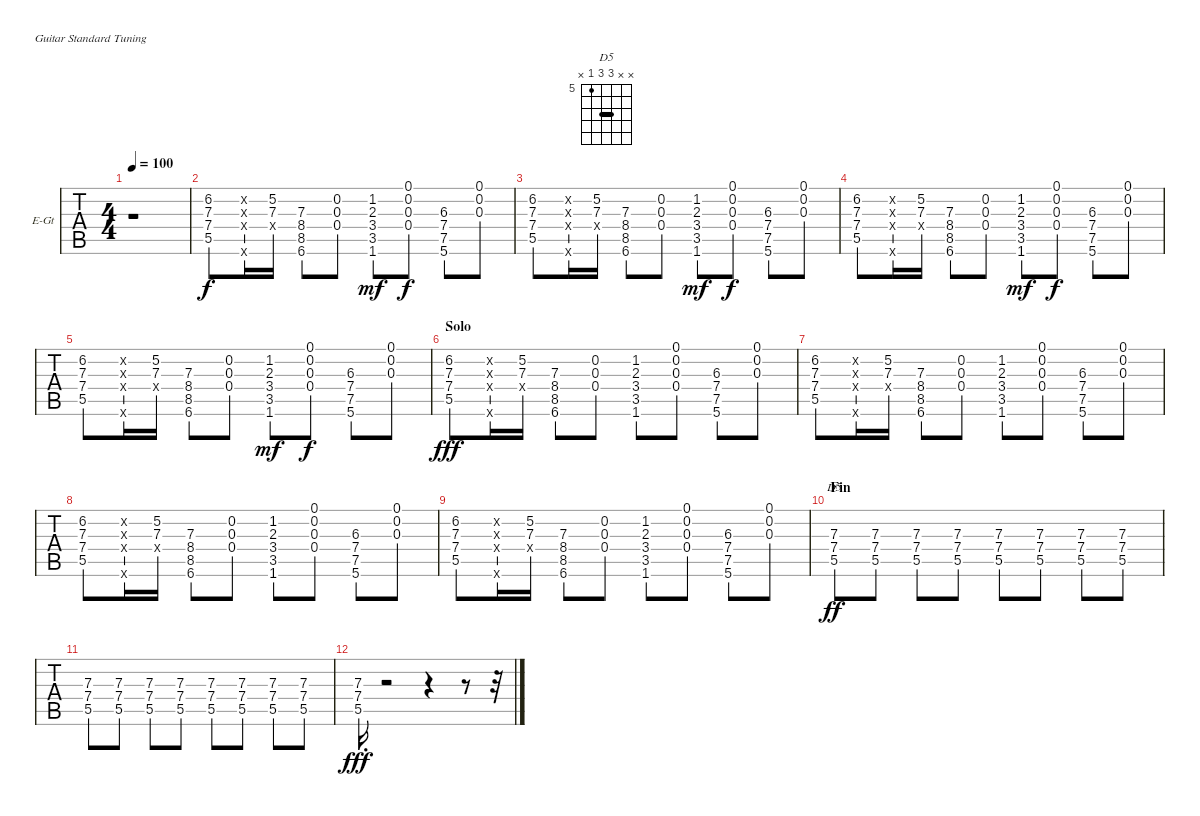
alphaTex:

\bracketExtendMode groupsimilarinstruments
\firstSystemTrackNameOrientation horizontal
\otherSystemsTrackNameOrientation horizontal
\track ("Guitare Sat 2" "E-Gt") {instrument distortionguitar}
\staff {tabs}
\tuning (E4 B3 G3 D3 A2 E2)
\chord ("D5" x x 7 7 5 x) {firstfret 5 showfingering false barre 7}
\ts (4 4)
\tempo 100
\clef g2
\ks c
r.1{dy f} |
(6.2 7.3 7.4 5.5).8 (0.2{x} 0.3{x} 0.4{x} 0.6{x}).16 (5.2 7.3 0.4{x}).16 (7.3 8.4 8.5 6.6).8 (0.2 0.3 0.4).8 (1.2 2.3 3.4 3.5 1.6).8{dy mf} (0.1 0.2 0.3 0.4).8{dy f} (6.3 7.4 7.5 5.6).8 (0.1 0.2 0.3).8 |
(6.2 7.3 7.4 5.5).8 (0.2{x} 0.3{x} 0.4{x} 0.6{x}).16 (5.2 7.3 0.4{x}).16 (7.3 8.4 8.5 6.6).8 (0.2 0.3 0.4).8 (1.2 2.3 3.4 3.5 1.6).8{dy mf} (0.1 0.2 0.3 0.4).8{dy f} (6.3 7.4 7.5 5.6).8 (0.1 0.2 0.3).8 |
(6.2 7.3 7.4 5.5).8 (0.2{x} 0.3{x} 0.4{x} 0.6{x}).16 (5.2 7.3 0.4{x}).16 (7.3 8.4 8.5 6.6).8 (0.2 0.3 0.4).8 (1.2 2.3 3.4 3.5 1.6).8{dy mf} (0.1 0.2 0.3 0.4).8{dy f} (6.3 7.4 7.5 5.6).8 (0.1 0.2 0.3).8 |
(6.2 7.3 7.4 5.5).8 (0.2{x} 0.3{x} 0.4{x} 0.6{x}).16 (5.2 7.3 0.4{x}).16 (7.3 8.4 8.5 6.6).8 (0.2 0.3 0.4).8 (1.2 2.3 3.4 3.5 1.6).8{dy mf} (0.1 0.2 0.3 0.4).8{dy f} (6.3 7.4 7.5 5.6).8 (0.1 0.2 0.3).8 |
\section ("" "Solo")
(6.2 7.3 7.4 5.5).8{dy fff} (0.2{x} 0.3{x} 0.4{x} 0.6{x}).16 (5.2 7.3 0.4{x}).16 (7.3 8.4 8.5 6.6).8 (0.2 0.3 0.4).8 (1.2 2.3 3.4 3.5 1.6).8 (0.1 0.2 0.3 0.4).8 (6.3 7.4 7.5 5.6).8 (0.1 0.2 0.3).8 |
(6.2 7.3 7.4 5.5).8 (0.2{x} 0.3{x} 0.4{x} 0.6{x}).16 (5.2 7.3 0.4{x}).16 (7.3 8.4 8.5 6.6).8 (0.2 0.3 0.4).8 (1.2 2.3 3.4 3.5 1.6).8 (0.1 0.2 0.3 0.4).8 (6.3 7.4 7.5 5.6).8 (0.1 0.2 0.3).8 |
(6.2 7.3 7.4 5.5).8 (0.2{x} 0.3{x} 0.4{x} 0.6{x}).16 (5.2 7.3 0.4{x}).16 (7.3 8.4 8.5 6.6).8 (0.2 0.3 0.4).8 (1.2 2.3 3.4 3.5 1.6).8 (0.1 0.2 0.3 0.4).8 (6.3 7.4 7.5 5.6).8 (0.1 0.2 0.3).8 |
(6.2 7.3 7.4 5.5).8 (0.2{x} 0.3{x} 0.4{x} 0.6{x}).16 (5.2 7.3 0.4{x}).16 (7.3 8.4 8.5 6.6).8 (0.2 0.3 0.4).8 (1.2 2.3 3.4 3.5 1.6).8 (0.1 0.2 0.3 0.4).8 (6.3 7.4 7.5 5.6).8 (0.1 0.2 0.3).8 |
\section ("" "Fin")
(7.3 7.4 5.5).8{ch "D5" dy ff} (7.3 7.4 5.5).8 (7.3 7.4 5.5).8 (7.3 7.4 5.5).8 (7.3 7.4 5.5).8 (7.3 7.4 5.5).8 (7.3 7.4 5.5).8 (7.3 7.4 5.5).8 |
(7.3 7.4 5.5).8 (7.3 7.4 5.5).8 (7.3 7.4 5.5).8 (7.3 7.4 5.5).8 (7.3 7.4 5.5).8 (7.3 7.4 5.5).8 (7.3 7.4 5.5).8 (7.3 7.4 5.5).8 |
(7.3 7.4 5.5).16{d dy fff} r.2 r.4 r.8 r.32
